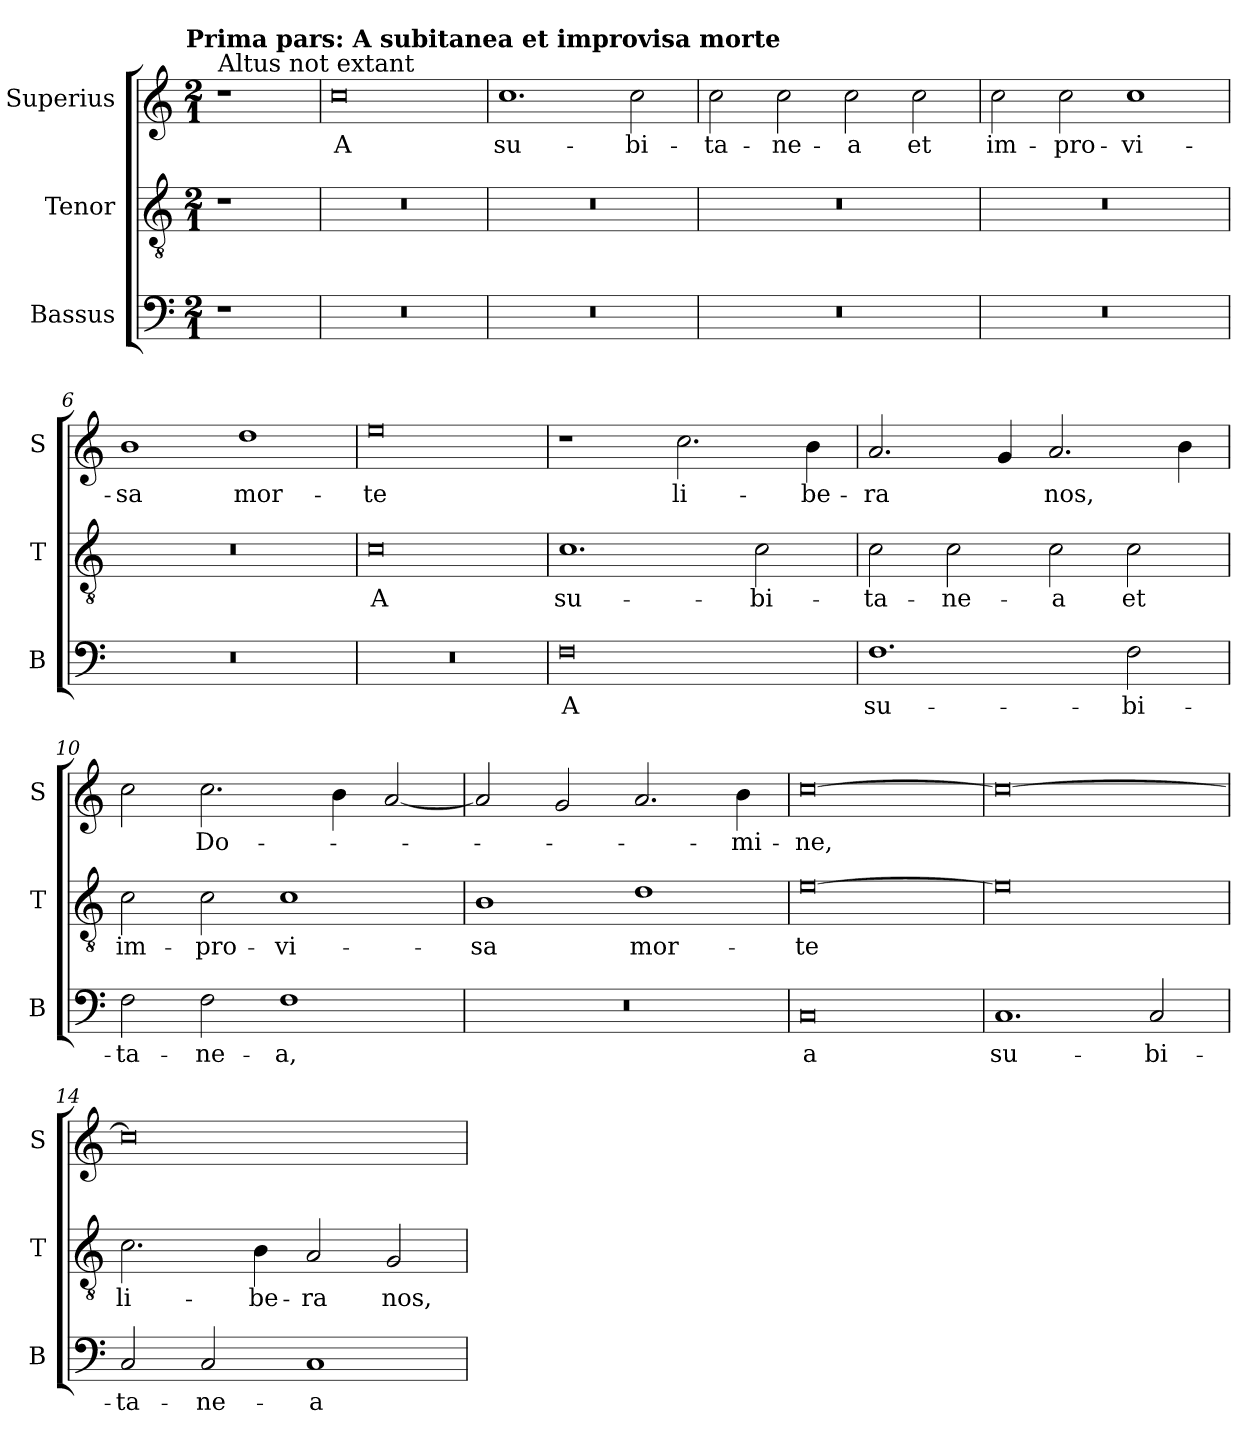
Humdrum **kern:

**kern	**text	**kern	**text	**kern	**text
*part3	*part3	*part2	*part2	*part1	*part1
*staff3	*staff3	*staff2	*staff2	*staff1	*staff1
*I"Bassus	*	*I"Tenor	*	*I"Superius	*
*I'B	*	*I'T	*	*I'S	*
*clefF4	*	*clefGv2	*	*clefG2	*
*k[]	*	*k[]	*	*k[]	*
!!LO:TX:omd:t=Prima pars&colon; A subitanea et improvisa morte
*M2/1	*	*M2/1	*	*M2/1	*
=1	=1	=1	=1	=1	=1
!	!	!	!	!LO:TX:a:t=Altus not extant	!
1r	.	1r	.	1r	.
=2	=2	=2	=2	=2	=2
0r	.	0r	.	0cc	A
=3	=3	=3	=3	=3	=3
0r	.	0r	.	1.cc	su-
.	.	.	.	2cc	-bi-
=4	=4	=4	=4	=4	=4
0r	.	0r	.	2cc	-ta-
.	.	.	.	2cc	-ne-
.	.	.	.	2cc	-a
.	.	.	.	2cc	et
=5	=5	=5	=5	=5	=5
0r	.	0r	.	2cc	im-
.	.	.	.	2cc	-pro-
.	.	.	.	1cc	-vi-
=6	=6	=6	=6	=6	=6
0r	.	0r	.	1b	-sa
.	.	.	.	1dd	mor-
=7	=7	=7	=7	=7	=7
0r	.	0c	A	0ee	-te
=8	=8	=8	=8	=8	=8
0F	A	1.c	su-	1r	.
.	.	.	.	2.cc	li-
.	.	2c	-bi-	.	.
.	.	.	.	4b	-be-
=9	=9	=9	=9	=9	=9
1.F	su-	2c	-ta-	2.a	-ra
.	.	2c	-ne-	.	.
.	.	.	.	4g	.
.	.	2c	-a	2.a	nos,
2F	-bi-	2c	et	.	.
.	.	.	.	4b	.
=10	=10	=10	=10	=10	=10
2F	-ta-	2c	im-	2cc	.
2F	-ne-	2c	-pro-	2.cc	Do-
1F	-a,	1c	-vi-	.	.
.	.	.	.	4b	.
.	.	.	.	[2a	.
=11	=11	=11	=11	=11	=11
0r	.	1B	-sa	2a]	.
.	.	.	.	2g	.
.	.	1d	mor-	2.a	.
.	.	.	.	4b	-mi-
=12	=12	=12	=12	=12	=12
0C	a	[0e	-te	[0cc	-ne,
=13	=13	=13	=13	=13	=13
1.C	su-	0e]	.	0cc_	.
2C	-bi-	.	.	.	.
=14	=14	=14	=14	=14	=14
2C	-ta-	2.c	li-	0cc]	.
2C	-ne-	.	.	.	.
.	.	4B	-be-	.	.
1C	-a	2A	-ra	.	.
.	.	2G	nos,	.	.
=	=	=	=	=	=
*-	*-	*-	*-	*-	*-
